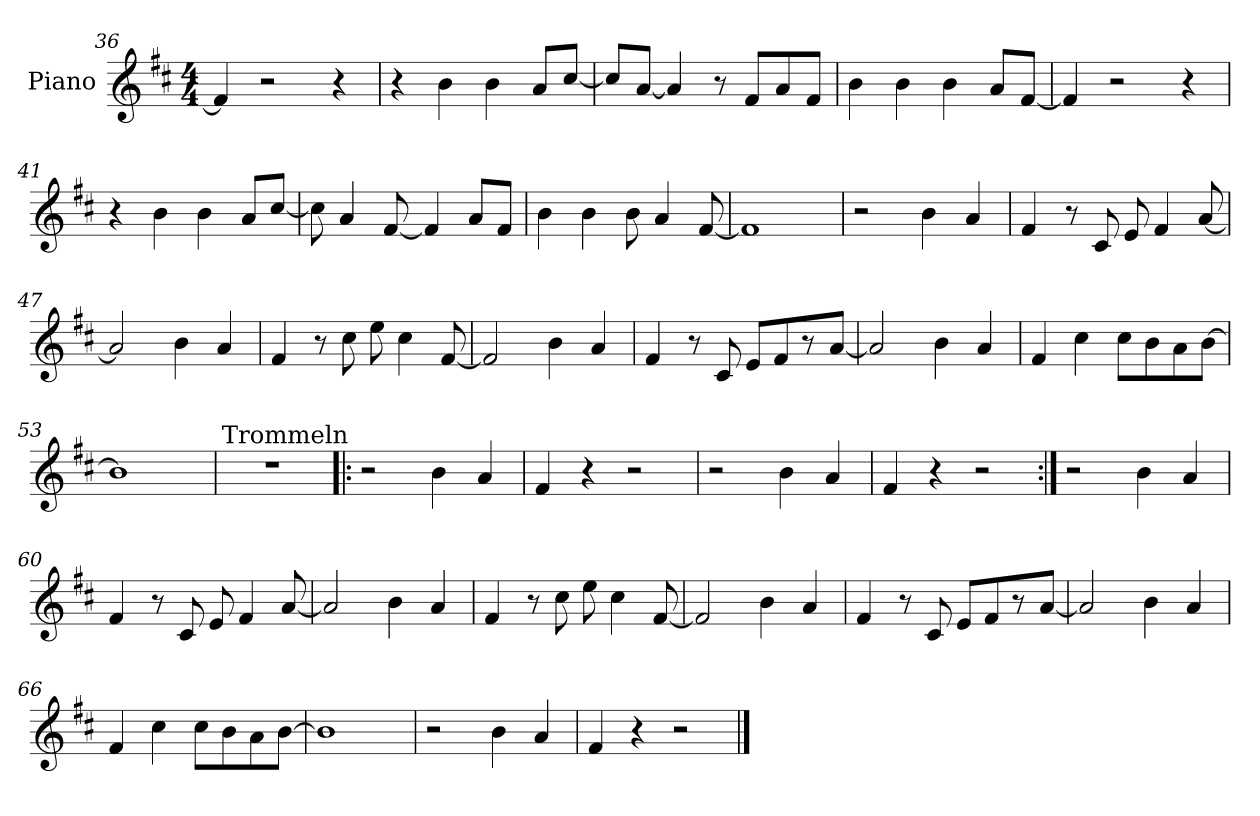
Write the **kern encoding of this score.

**kern
*part1
*staff1
*I"Piano
*I'Pno
*clefG2
*k[f#c#]
*D:
*M4/4
=36
4f#/]
2r
4r
=37
4r
4b\
4b\
8a/L
[8cc#/J
=38
8cc#/L]
[8a/J
4a/]
8r
8f#/L
8a/
8f#/J
!!LO:LB:g=z
=39
4b\
4b\
4b\
8a/L
[8f#/J
=40
4f#/]
2r
4r
=41
4r
4b\
4b\
8a/L
[8cc#/J
=42
8cc#\]
4a/
[8f#/
4f#/]
8a/L
8f#/J
=43
4b\
4b\
8b\
4a/
[8f#/
=44
1f#]
!!LO:LB:g=z
=45
2r
4b\
4a/
=46
4f#/
8r
8c#/
8e/
4f#/
[8a/
=47
2a/]
4b\
4a/
=48
4f#/
8r
8cc#\
8ee\
4cc#\
[8f#/
=49
2f#/]
4b\
4a/
!!LO:LB:g=z
=50
4f#/
8r
8c#/
8e/L
8f#/
8r
[8a/J
=51
2a/]
4b\
4a/
=52
4f#/
4cc#\
8cc#\L
8b\
8a\
[8b\J
=53
1b]
=54
!LO:TX:a:t=Trommeln
1r
!!LO:LB:g=z
=55!|:
2r
4b\
4a/
=56
4f#/
4r
2r
=57
2r
4b\
4a/
=58
4f#/
4r
2r
!!LO:LB:g=z
=59:|!
2r
4b\
4a/
=60
4f#/
8r
8c#/
8e/
4f#/
[8a/
=61
2a/]
4b\
4a/
=62
4f#/
8r
8cc#\
8ee\
4cc#\
[8f#/
=63
2f#/]
4b\
4a/
!!LO:LB:g=z
=64
4f#/
8r
8c#/
8e/L
8f#/
8r
[8a/J
=65
2a/]
4b\
4a/
=66
4f#/
4cc#\
8cc#\L
8b\
8a\
[8b\J
=67
1b]
=68
2r
4b\
4a/
=69
4f#/
4r
2r
==
*-
